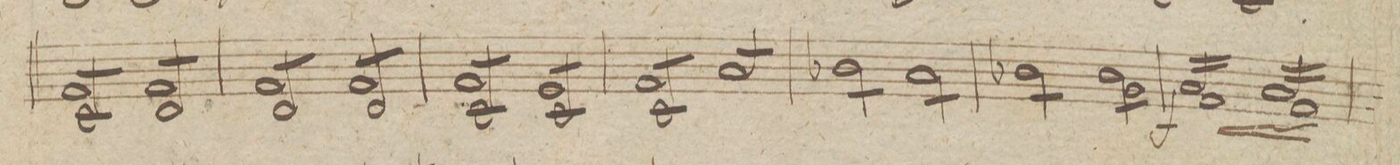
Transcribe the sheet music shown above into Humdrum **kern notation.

**kern	**dynam
*I"Violino 2do	*
*clefG2	*
*k[]	*
*met(c|)	*
*M2/2	*
8f 8c/L	.
8f 8c/	.
8f 8c/	.
8f 8c/J	.
8f 8d/L	.
8f 8d/	.
8f 8d/	.
8f 8d/J	.
=43	=43
8f 8d/L	.
8f 8d/	.
8f 8d/	.
8f 8d/J	.
8f 8d/L	.
8f 8d/	.
8f 8d/	.
8f 8d/J	.
=44	=44
8f 8c/L	.
8f 8c/	.
8f 8c/	.
8f 8c/J	.
8e 8c/L	.
8e 8c/	.
8e 8c/	.
8e 8c/J	.
=45	=45
8f 8c/L	.
8f 8c/	.
8f 8c/	.
8f 8c/J	.
8a/L	.
8a/	.
8a/	.
8a/J	.
=46	=46
8b-\L	.
8b-\	.
8b-\	.
8b-\J	.
8a\L	.
8a\	.
8a\	.
8a\J	.
=47	=47
8b-\L	.
8b-\	.
8b-\	.
8b-\J	.
8b- 8g\L	.
8b- 8g\	.
8b- 8g\	.
8b- 8g\J	.
=48	=48
16aLL 16f/	f <
16a 16f/	.
16a 16f/	.
16a 16f/	.
16a 16f/	.
16a 16f/	.
16a 16f/	.
16aJJ 16f/	.
16aLL 16f/	.
16a 16f/	.
16a 16f/	.
16a 16f/	.
16a 16f/	.
16a 16f/	.
16a 16f/	.
16aJJ 16f/	[
=49	=49
*-	*-
